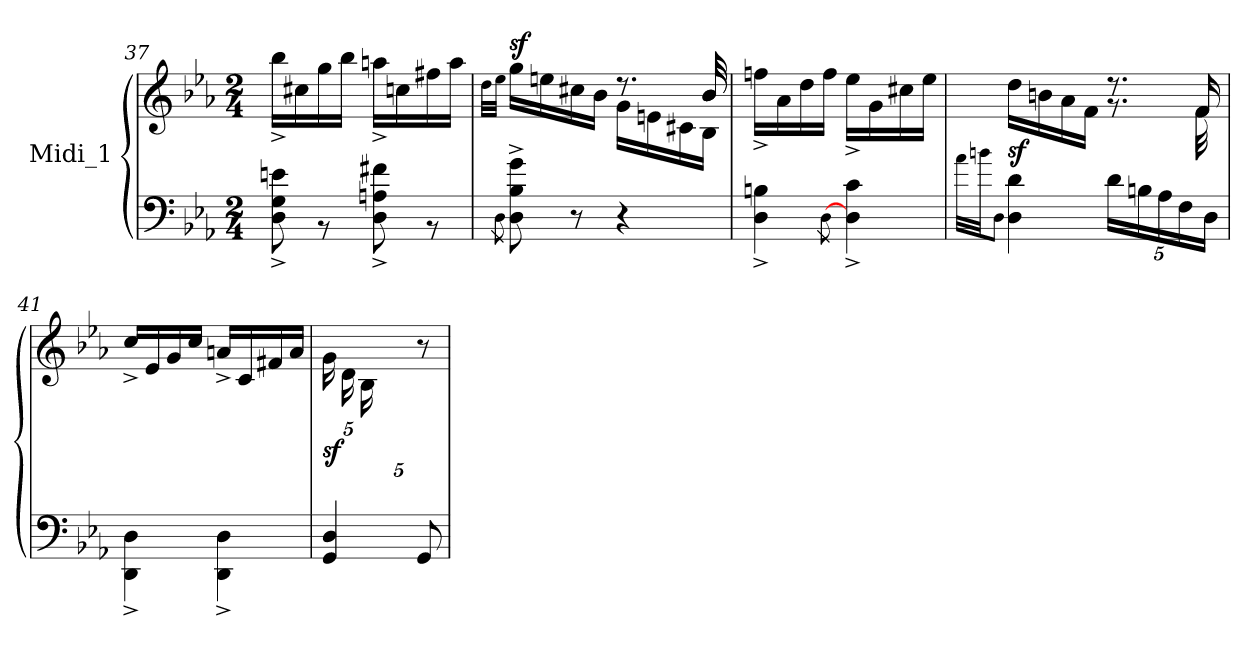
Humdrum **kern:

**kern	**kern	**dynam
*part1	*part1	*part1
*staff2	*staff1	*staff1/2
*I"Midi_1	*	*
!!LO:LB:g=z
*clefF4	*clefG2	*
*k[b-e-a-]	*k[b-e-a-]	*
*E-:	*E-:	*
*M2/4	*M2/4	*
=37	=37	=37
*^	*^	*
2ryy	8D\^ 8G\^ 8en\^	2ryy	16bb-^\LL	.
.	.	.	16cc#X\	.
.	8r	.	16gg\	.
.	.	.	16bb-\JJ	.
.	8D\^ 8An\^ 8f#X\^	.	16aan^\LL	.
.	.	.	16ccn\	.
.	8r	.	16ff#X\	.
.	.	.	16aa\JJ	.
!!LO:LB:g=z
=38	=38	=38	=38	=38
.	.	.	32qdd\LLL	.
.	8qD\	.	32qee-\JJJ	.
*	*	*	*^	*
!	!	!	!	!	!LO:DY:a
4ryy	8D\^ 8B-\^ 8g\^	4ryy	16gg\LL	4..ryy	sf
.	.	.	16een\	.	.
.	8r	.	16cc#X\	.	.
.	.	.	16b-\JJ	.	.
8ryy	4r	8.r	16g\LL	.	.
.	.	.	16en\	.	.
16ryy	.	.	16c#X\	.	.
16ryy	.	32b-/	16B-\JJ	16b-/	.
.	.	32ryy	.	.	.
*	*	*	*v	*v	*
=39	=39	=39	=39	=39
2ryy	4D\^ 4Bni\^	2ryy	16ffni^\LL	.
.	.	.	16a-i\	.
.	.	.	16dd\	.
.	.	.	16ff\JJ	.
.	[8qD\	.	.	.
.	4D\^ 4c\^	.	16ee-i^\LL	.
.	.	.	16g\	.
.	.	.	16cc#X\	.
.	.	.	16ee-\JJ	.
=40	=40	=40	=40	=40
.	32qa-\LLL	.	.	.
.	32qbn\JJ	.	.	.
.	8qD\J	.	.	.
!	!	!	!	!LO:DY:b
2ryy	4D\] 4d\	16dd\LL	4ryy	sf
.	.	16bn\	.	.
.	.	16a-\	.	.
.	.	16f\JJ	.	.
*	*Xbrackettup	*	*	*
.	20d\LL	8.r	8.r	.
.	20Bn\	.	.	.
.	20A-i\	.	.	.
.	20F\	.	.	.
.	.	16f/	32f\	.
.	20D\JJ	.	.	.
.	.	.	32ryy	.
!!LO:LB:g=z	!!
=41	=41	=41	=41	=41
2ryy	4DD\^ 4D\^	2ryy	16cc^/LL	.
.	.	.	16e-/	.
.	.	.	16g/	.
.	.	.	16cc/JJ	.
.	4DD\^ 4D\^	.	16an^/LL	.
.	.	.	16c/	.
.	.	.	16f#X/	.
.	.	.	16a/JJ	.
!!LO:LB:g=z	!!
=42	=42	=42	=42	=42
*	*^	*	*	*
*	*	*	*	*Xbrackettup	*
!	!	!	!	!	!LO:DY:b
10.ryy	4GG/ 4D/	4ryy	4ryy	20g\LL	sf
.	.	.	.	20d\	.
.	.	.	.	20B-i\	.
20G/	.	.	.	10ryy	.
20D/JJ	.	.	.	.	.
8ryy	8ryy	8GG/	8ryy	8r	.
*v	*v	*v	*	*	*
*	*v	*v	*
=	=	=
*-	*-	*-
